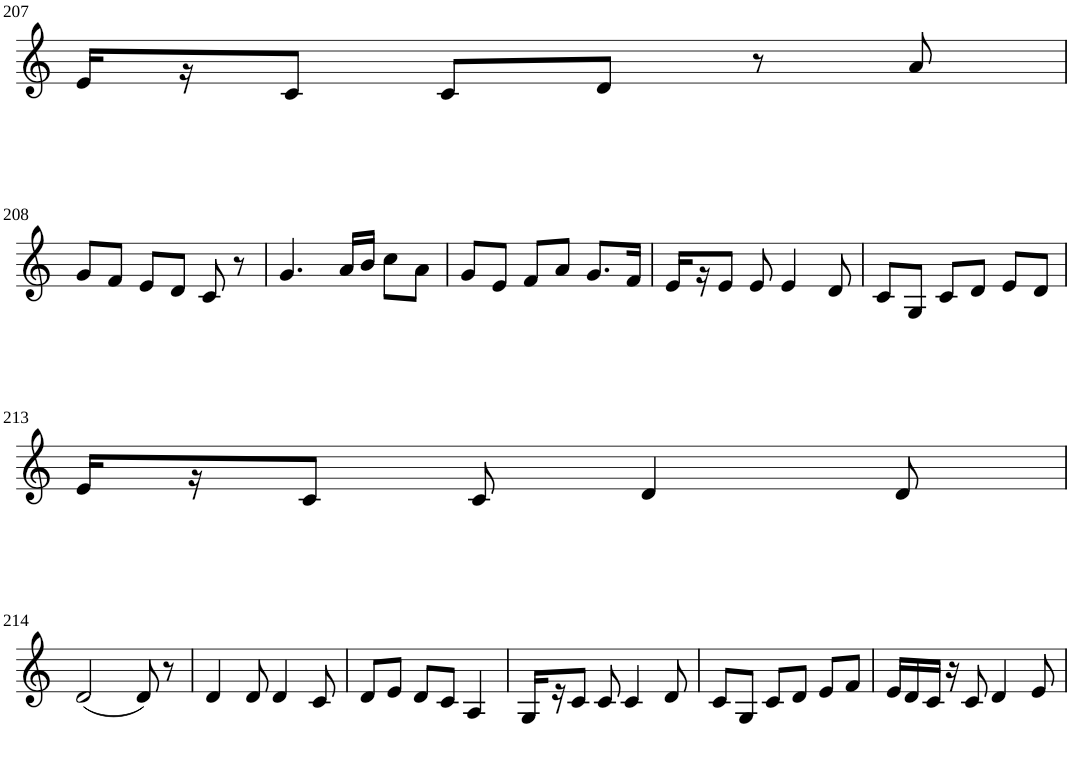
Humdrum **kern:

**kern
*part1
*staff1
*I"Violin
!!LO:PB:g=z
*clefG2
*k[]
*M3/4
=207
16e/LL
16r
8c/J
8c/L
8d/J
8r
8a/
!!LO:LB:g=z
=208
8g/L
8f/J
8e/L
8d/J
8c/
8r
=209
4.g/
16a/LL
16b/JJ
8cc\L
8a\J
=210
8g/L
8e/J
8f/L
8a/J
8.g/L
16f/Jk
=211
16e/LL
16r
8e/J
8e/
4e/
8d/
=212
8c/L
8G/J
8c/L
8d/J
8e/L
8d/J
!!LO:LB:g=z
=213
16e/LL
16r
8c/J
8c/
4d/
8d/
!!LO:LB:g=z
=214
(2d/
8d/)
8r
=215
4d/
8d/
4d/
8c/
=216
8d/L
8e/J
8d/L
8c/J
4A/
=217
16G/LL
16r
8c/J
8c/
4c/
8d/
=218
8c/L
8G/J
8c/L
8d/J
8e/L
8f/J
=219
16e/LL
16d/
16c/JJ
16r
8c/
4d/
8e/
=
*-
